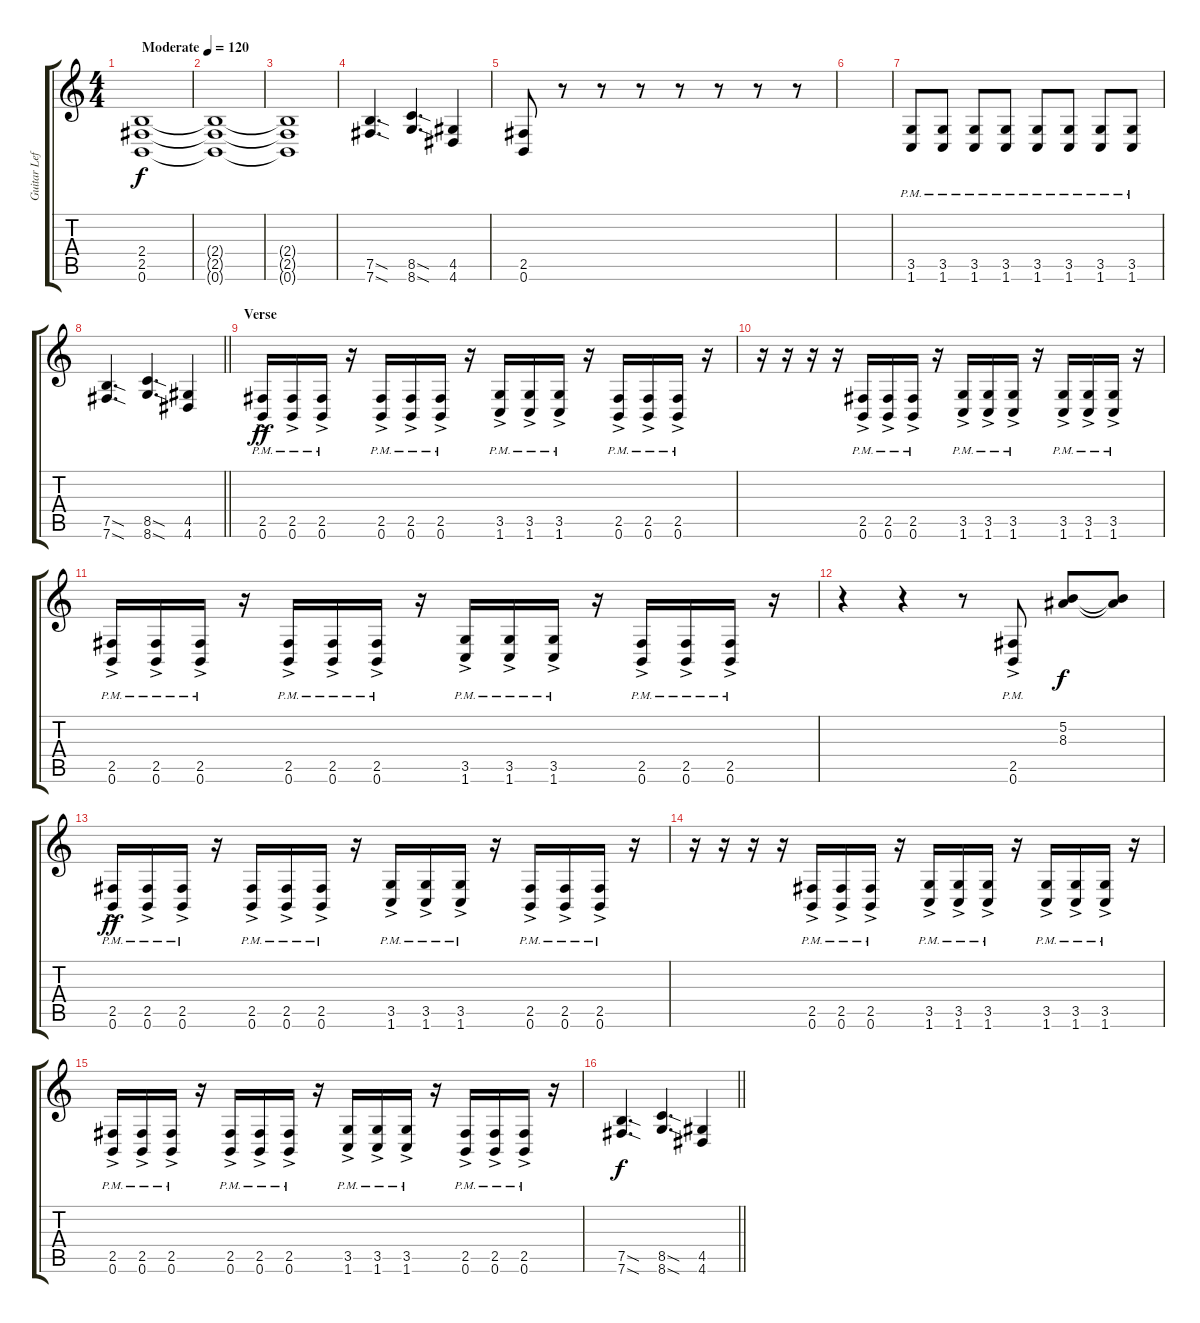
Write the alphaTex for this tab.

\track ("Guitar Left" "Guitar Lef") {instrument overdrivenguitar}
\staff {score tabs}
\tuning (B3 Gb3 D3 A2 E2 B1) {hide}
\ts (4 4)
\tempo (120 "Moderate")
\clef g2
\ks c
(2.4 2.5 0.6).1{dy f instrument overdrivenguitar} |
(2.4{t} 2.5{t} 0.6{t}).1 |
(2.4{t} 2.5{t} 0.6{t}).1 |
(7.5{sod} 7.6{sod}).4{d} (8.5{sod} 8.6{sod}).4{d} (4.5 4.6).4 |
(2.5 0.6).8 r.8 r.8 r.8 r.8 r.8 r.8 r.8 |
|
(3.5{pm} 1.6{pm}).8 (3.5{pm} 1.6{pm}).8 (3.5{pm} 1.6{pm}).8 (3.5{pm} 1.6{pm}).8 (3.5{pm} 1.6{pm}).8 (3.5{pm} 1.6{pm}).8 (3.5{pm} 1.6{pm}).8 (3.5{pm} 1.6{pm}).8 |
\barLineRight lightlight
(7.5{sod} 7.6{sod}).4{d} (8.5{sod} 8.6{sod}).4{d} (4.5 4.6).4 |
\section ("" "Verse ")
(2.5{ac pm} 0.6{ac pm}).16{dy ff} (2.5{ac pm} 0.6{ac pm}).16 (2.5{ac pm} 0.6{ac pm}).16 r.16 (2.5{ac pm} 0.6{ac pm}).16 (2.5{ac pm} 0.6{ac pm}).16 (2.5{ac pm} 0.6{ac pm}).16 r.16 (3.5{ac pm} 1.6{ac pm}).16 (3.5{ac pm} 1.6{ac pm}).16 (3.5{ac pm} 1.6{ac pm}).16 r.16 (2.5{ac pm} 0.6{ac pm}).16 (2.5{ac pm} 0.6{ac pm}).16 (2.5{ac pm} 0.6{ac pm}).16 r.16 |
r.16 r.16 r.16 r.16 (2.5{ac pm} 0.6{ac pm}).16 (2.5{ac pm} 0.6{ac pm}).16 (2.5{ac pm} 0.6{ac pm}).16 r.16 (3.5{ac pm} 1.6{ac pm}).16 (3.5{ac pm} 1.6{ac pm}).16 (3.5{ac pm} 1.6{ac pm}).16 r.16 (3.5{ac pm} 1.6{ac pm}).16 (3.5{ac pm} 1.6{ac pm}).16 (3.5{ac pm} 1.6{ac pm}).16 r.16 |
(2.5{ac pm} 0.6{ac pm}).16 (2.5{ac pm} 0.6{ac pm}).16 (2.5{ac pm} 0.6{ac pm}).16 r.16 (2.5{ac pm} 0.6{ac pm}).16 (2.5{ac pm} 0.6{ac pm}).16 (2.5{ac pm} 0.6{ac pm}).16 r.16 (3.5{ac pm} 1.6{ac pm}).16 (3.5{ac pm} 1.6{ac pm}).16 (3.5{ac pm} 1.6{ac pm}).16 r.16 (2.5{ac pm} 0.6{ac pm}).16 (2.5{ac pm} 0.6{ac pm}).16 (2.5{ac pm} 0.6{ac pm}).16 r.16 |
r.4 r.4 r.8 (2.5{ac pm} 0.6{ac pm}).8 (5.2 8.3).8{dy f} (5.2{t} 8.3{t}).8 |
(2.5{ac pm} 0.6{ac pm}).16{dy ff} (2.5{ac pm} 0.6{ac pm}).16 (2.5{ac pm} 0.6{ac pm}).16 r.16 (2.5{ac pm} 0.6{ac pm}).16 (2.5{ac pm} 0.6{ac pm}).16 (2.5{ac pm} 0.6{ac pm}).16 r.16 (3.5{ac pm} 1.6{ac pm}).16 (3.5{ac pm} 1.6{ac pm}).16 (3.5{ac pm} 1.6{ac pm}).16 r.16 (2.5{ac pm} 0.6{ac pm}).16 (2.5{ac pm} 0.6{ac pm}).16 (2.5{ac pm} 0.6{ac pm}).16 r.16 |
r.16 r.16 r.16 r.16 (2.5{ac pm} 0.6{ac pm}).16 (2.5{ac pm} 0.6{ac pm}).16 (2.5{ac pm} 0.6{ac pm}).16 r.16 (3.5{ac pm} 1.6{ac pm}).16 (3.5{ac pm} 1.6{ac pm}).16 (3.5{ac pm} 1.6{ac pm}).16 r.16 (3.5{ac pm} 1.6{ac pm}).16 (3.5{ac pm} 1.6{ac pm}).16 (3.5{ac pm} 1.6{ac pm}).16 r.16 |
(2.5{ac pm} 0.6{ac pm}).16 (2.5{ac pm} 0.6{ac pm}).16 (2.5{ac pm} 0.6{ac pm}).16 r.16 (2.5{ac pm} 0.6{ac pm}).16 (2.5{ac pm} 0.6{ac pm}).16 (2.5{ac pm} 0.6{ac pm}).16 r.16 (3.5{ac pm} 1.6{ac pm}).16 (3.5{ac pm} 1.6{ac pm}).16 (3.5{ac pm} 1.6{ac pm}).16 r.16 (2.5{ac pm} 0.6{ac pm}).16 (2.5{ac pm} 0.6{ac pm}).16 (2.5{ac pm} 0.6{ac pm}).16 r.16 |
\barLineRight lightlight
(7.5{sod} 7.6{sod}).4{d dy f} (8.5{sod} 8.6{sod}).4{d} (4.5 4.6).4
